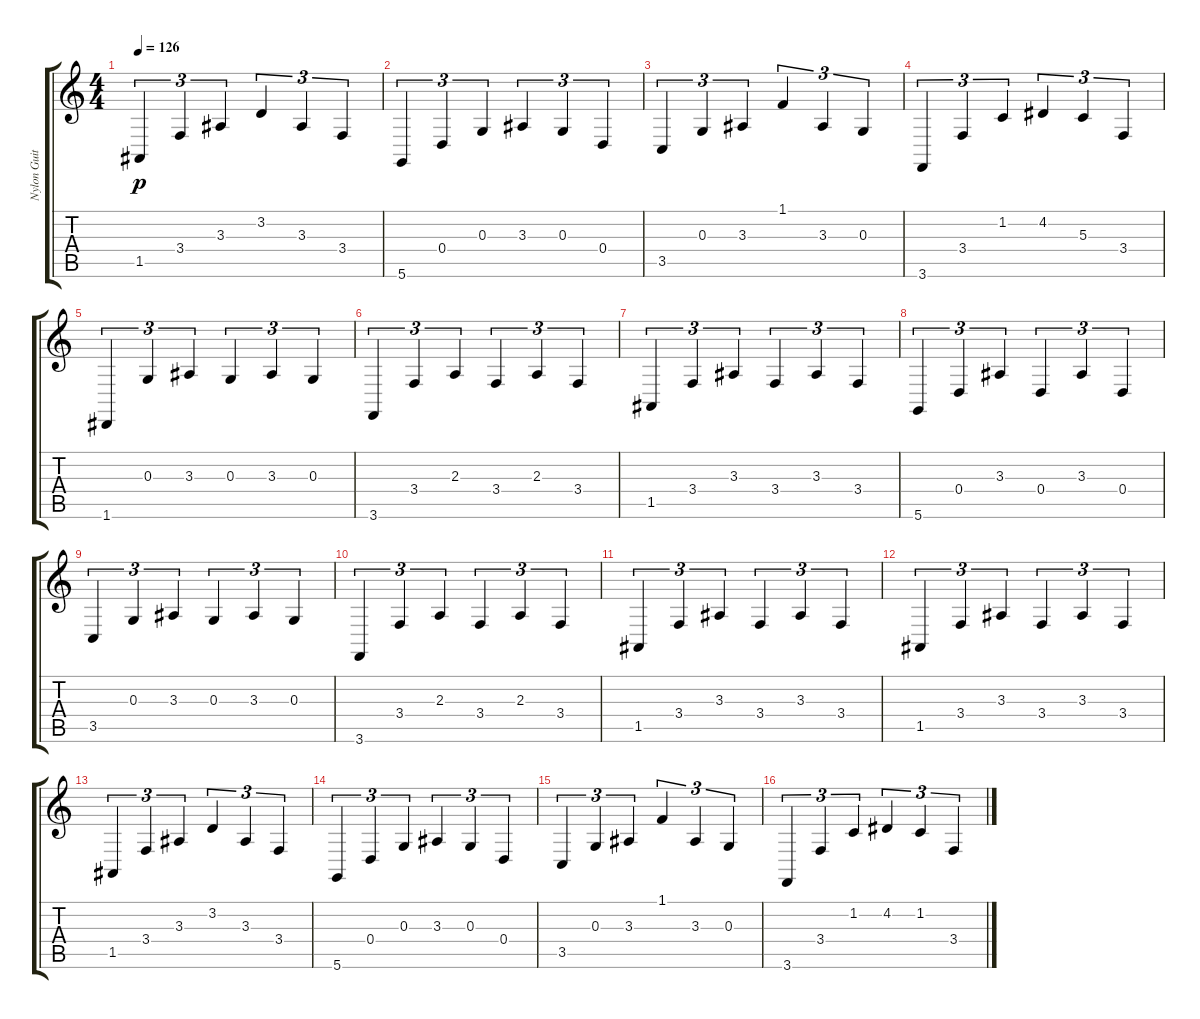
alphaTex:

\track ("Nylon Guitar" "Nylon Guit") {instrument acousticgrandpiano}
\staff {score tabs}
\tuning (E4 B3 G3 D3 A2 D2) {hide}
\ts (4 4)
\tempo 126
\clef g2
\ks c
1.5.4{tu (3 2) dy p} 3.4.4{tu (3 2)} 3.3.4{tu (3 2)} 3.2.4{tu (3 2)} 3.3.4{tu (3 2)} 3.4.4{tu (3 2)} |
5.6.4{tu (3 2)} 0.4.4{tu (3 2)} 0.3.4{tu (3 2)} 3.3.4{tu (3 2)} 0.3.4{tu (3 2)} 0.4.4{tu (3 2)} |
3.5.4{tu (3 2)} 0.3.4{tu (3 2)} 3.3.4{tu (3 2)} 1.1.4{tu (3 2)} 3.3.4{tu (3 2)} 0.3.4{tu (3 2)} |
3.6.4{tu (3 2)} 3.4.4{tu (3 2)} 1.2.4{tu (3 2)} 4.2.4{tu (3 2)} 5.3.4{tu (3 2)} 3.4.4{tu (3 2)} |
1.6.4{tu (3 2)} 0.3.4{tu (3 2)} 3.3.4{tu (3 2)} 0.3.4{tu (3 2)} 3.3.4{tu (3 2)} 0.3.4{tu (3 2)} |
3.6.4{tu (3 2)} 3.4.4{tu (3 2)} 2.3.4{tu (3 2)} 3.4.4{tu (3 2)} 2.3.4{tu (3 2)} 3.4.4{tu (3 2)} |
1.5.4{tu (3 2)} 3.4.4{tu (3 2)} 3.3.4{tu (3 2)} 3.4.4{tu (3 2)} 3.3.4{tu (3 2)} 3.4.4{tu (3 2)} |
5.6.4{tu (3 2)} 0.4.4{tu (3 2)} 3.3.4{tu (3 2)} 0.4.4{tu (3 2)} 3.3.4{tu (3 2)} 0.4.4{tu (3 2)} |
3.5.4{tu (3 2)} 0.3.4{tu (3 2)} 3.3.4{tu (3 2)} 0.3.4{tu (3 2)} 3.3.4{tu (3 2)} 0.3.4{tu (3 2)} |
3.6.4{tu (3 2)} 3.4.4{tu (3 2)} 2.3.4{tu (3 2)} 3.4.4{tu (3 2)} 2.3.4{tu (3 2)} 3.4.4{tu (3 2)} |
1.5.4{tu (3 2)} 3.4.4{tu (3 2)} 3.3.4{tu (3 2)} 3.4.4{tu (3 2)} 3.3.4{tu (3 2)} 3.4.4{tu (3 2)} |
1.5.4{tu (3 2)} 3.4.4{tu (3 2)} 3.3.4{tu (3 2)} 3.4.4{tu (3 2)} 3.3.4{tu (3 2)} 3.4.4{tu (3 2)} |
1.5.4{tu (3 2)} 3.4.4{tu (3 2)} 3.3.4{tu (3 2)} 3.2.4{tu (3 2)} 3.3.4{tu (3 2)} 3.4.4{tu (3 2)} |
5.6.4{tu (3 2)} 0.4.4{tu (3 2)} 0.3.4{tu (3 2)} 3.3.4{tu (3 2)} 0.3.4{tu (3 2)} 0.4.4{tu (3 2)} |
3.5.4{tu (3 2)} 0.3.4{tu (3 2)} 3.3.4{tu (3 2)} 1.1.4{tu (3 2)} 3.3.4{tu (3 2)} 0.3.4{tu (3 2)} |
3.6.4{tu (3 2)} 3.4.4{tu (3 2)} 1.2.4{tu (3 2)} 4.2.4{tu (3 2)} 1.2.4{tu (3 2)} 3.4.4{tu (3 2)}
